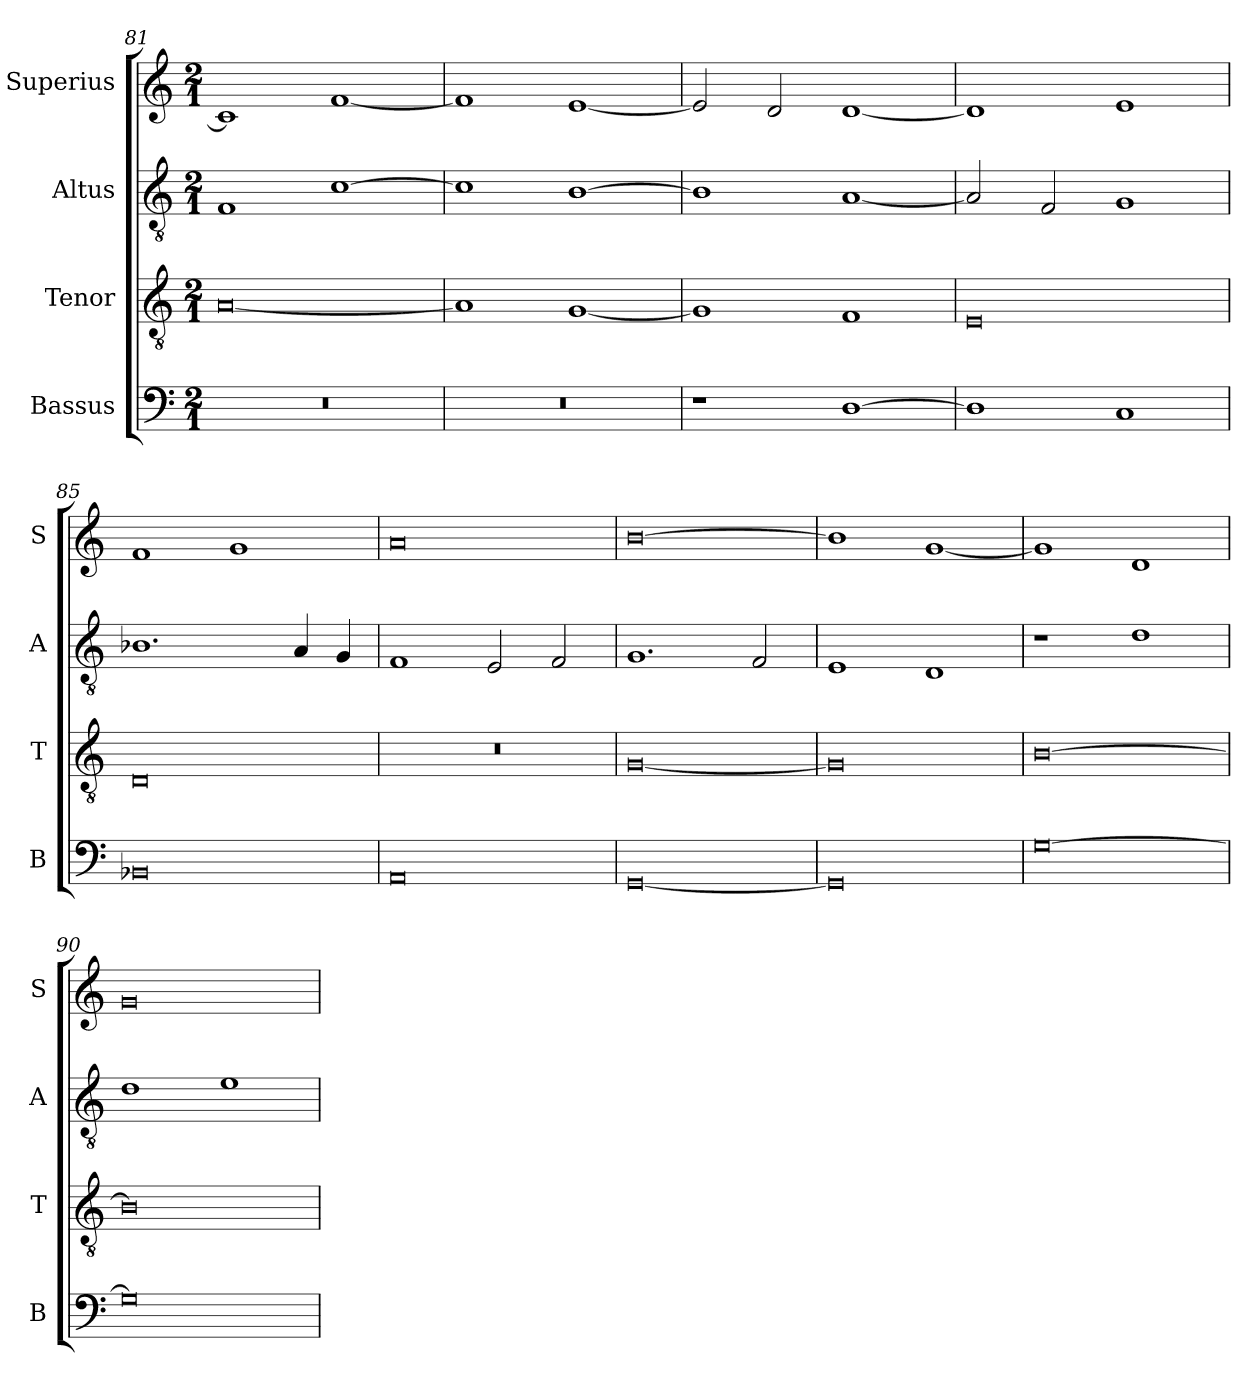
**kern	**kern	**kern	**kern
*part4	*part3	*part2	*part1
*staff4	*staff3	*staff2	*staff1
*I"Bassus	*I"Tenor	*I"Altus	*I"Superius
*I'B	*I'T	*I'A	*I'S
*clefF4	*clefGv2	*clefGv2	*clefG2
*k[]	*k[]	*k[]	*k[]
*M2/1	*M2/1	*M2/1	*M2/1
=81	=81	=81	=81
0r	[0A	1F	1c]
.	.	[1c	[1f
=82	=82	=82	=82
0r	1A]	1c]	1f]
.	[1G	[1B	[1e
=83	=83	=83	=83
1r	1G]	1B]	2e/]
.	.	.	2d/
[1D	1F	[1A	[1d
=84	=84	=84	=84
1D]	0E	2A/]	1d]
.	.	2F/	.
1C	.	1G	1e
=85	=85	=85	=85
0BB-X	0D	1.B-X	1f
.	.	.	1g
.	.	4A/	.
.	.	4G/	.
=86	=86	=86	=86
0AA	0r	1F	0a
.	.	2E/	.
.	.	2F/	.
=87	=87	=87	=87
[0GG	[0G	1.G	[0b
.	.	2F/	.
=88	=88	=88	=88
0GG]	0G]	1E	1b]
.	.	1D	[1g
=89	=89	=89	=89
[0G	[0B	1r	1g]
.	.	1d	1d
=90	=90	=90	=90
0G]	0B]	1d	0g
.	.	1e	.
=	=	=	=
*-	*-	*-	*-
